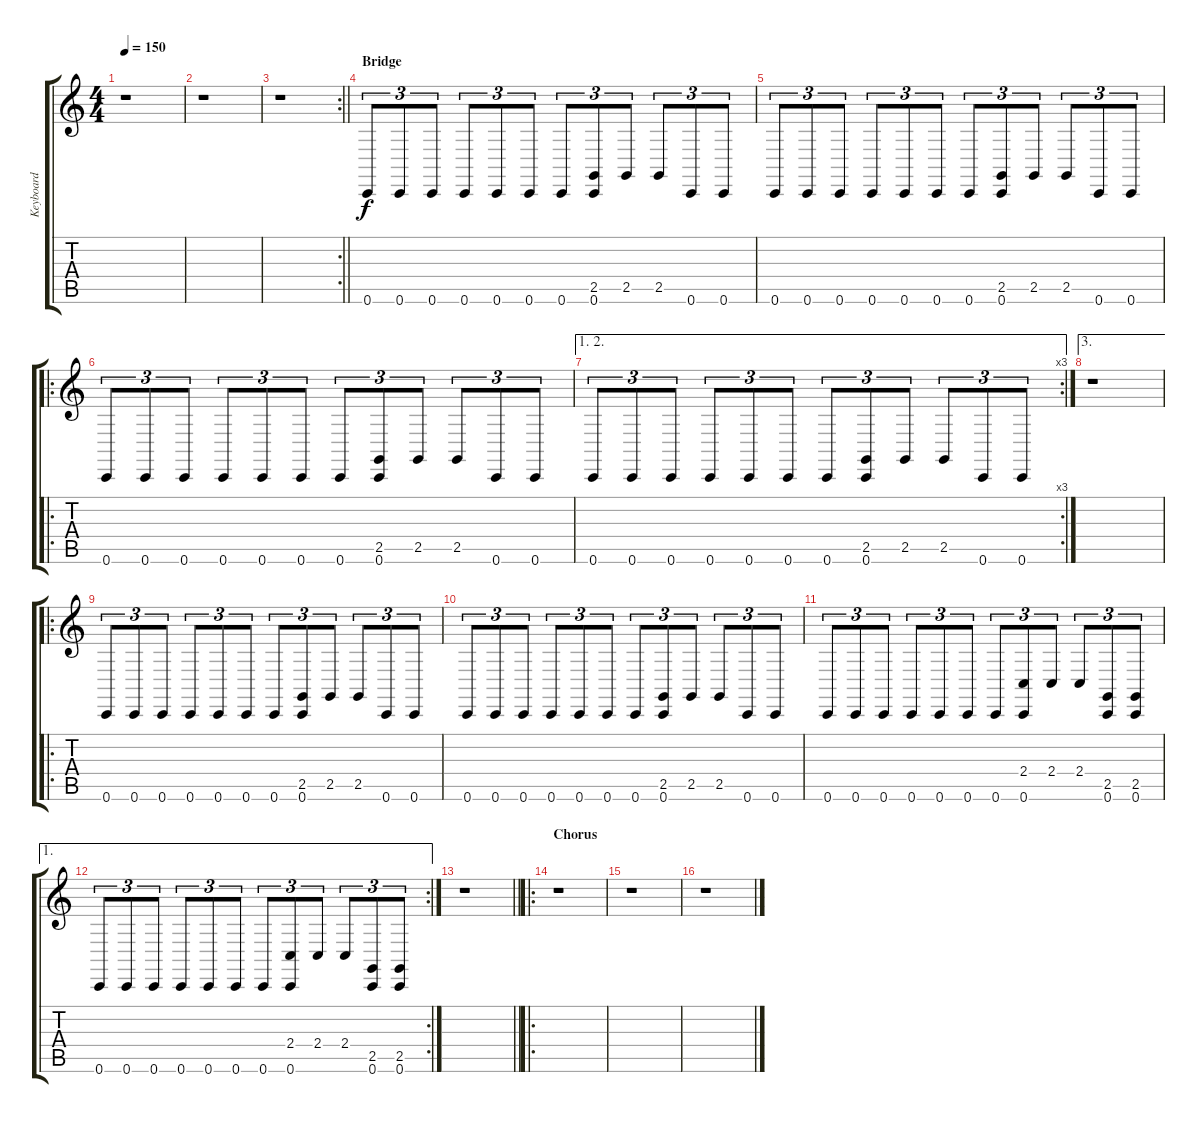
\track ("Keyboard" "Keyboard") {instrument lead2sawtooth}
\staff {score tabs}
\tuning (C4 G3 Eb3 Bb2 F2 C2) {hide}
\ts (4 4)
\tempo 150
\clef g2
\ks c
r.1{dy f} |
r.1 |
\rc 2
\barLineRight lightlight
r.1 |
\section ("" "Bridge")
0.6.8{tu (3 2) instrument fx7echoes} 0.6.8{tu (3 2)} 0.6.8{tu (3 2)} 0.6.8{tu (3 2)} 0.6.8{tu (3 2)} 0.6.8{tu (3 2)} 0.6.8{tu (3 2)} (2.5 0.6).8{tu (3 2)} 2.5.8{tu (3 2)} 2.5.8{tu (3 2)} 0.6.8{tu (3 2)} 0.6.8{tu (3 2)} |
0.6.8{tu (3 2)} 0.6.8{tu (3 2)} 0.6.8{tu (3 2)} 0.6.8{tu (3 2)} 0.6.8{tu (3 2)} 0.6.8{tu (3 2)} 0.6.8{tu (3 2)} (2.5 0.6).8{tu (3 2)} 2.5.8{tu (3 2)} 2.5.8{tu (3 2)} 0.6.8{tu (3 2)} 0.6.8{tu (3 2)} |
\ro
0.6.8{tu (3 2) instrument fx7echoes} 0.6.8{tu (3 2)} 0.6.8{tu (3 2)} 0.6.8{tu (3 2)} 0.6.8{tu (3 2)} 0.6.8{tu (3 2)} 0.6.8{tu (3 2)} (2.5 0.6).8{tu (3 2)} 2.5.8{tu (3 2)} 2.5.8{tu (3 2)} 0.6.8{tu (3 2)} 0.6.8{tu (3 2)} |
\ae (1 2)
\rc 3
0.6.8{tu (3 2)} 0.6.8{tu (3 2)} 0.6.8{tu (3 2)} 0.6.8{tu (3 2)} 0.6.8{tu (3 2)} 0.6.8{tu (3 2)} 0.6.8{tu (3 2)} (2.5 0.6).8{tu (3 2)} 2.5.8{tu (3 2)} 2.5.8{tu (3 2)} 0.6.8{tu (3 2)} 0.6.8{tu (3 2)} |
\ae 3
r.1 |
\ro
0.6.8{tu (3 2)} 0.6.8{tu (3 2)} 0.6.8{tu (3 2)} 0.6.8{tu (3 2)} 0.6.8{tu (3 2)} 0.6.8{tu (3 2)} 0.6.8{tu (3 2)} (2.5 0.6).8{tu (3 2)} 2.5.8{tu (3 2)} 2.5.8{tu (3 2)} 0.6.8{tu (3 2)} 0.6.8{tu (3 2)} |
0.6.8{tu (3 2)} 0.6.8{tu (3 2)} 0.6.8{tu (3 2)} 0.6.8{tu (3 2)} 0.6.8{tu (3 2)} 0.6.8{tu (3 2)} 0.6.8{tu (3 2)} (2.5 0.6).8{tu (3 2)} 2.5.8{tu (3 2)} 2.5.8{tu (3 2)} 0.6.8{tu (3 2)} 0.6.8{tu (3 2)} |
0.6.8{tu (3 2)} 0.6.8{tu (3 2)} 0.6.8{tu (3 2)} 0.6.8{tu (3 2)} 0.6.8{tu (3 2)} 0.6.8{tu (3 2)} 0.6.8{tu (3 2)} (2.4 0.6).8{tu (3 2)} 2.4.8{tu (3 2)} 2.4.8{tu (3 2)} (2.5 0.6).8{tu (3 2)} (2.5 0.6).8{tu (3 2)} |
\ae 1
\rc 2
0.6.8{tu (3 2)} 0.6.8{tu (3 2)} 0.6.8{tu (3 2)} 0.6.8{tu (3 2)} 0.6.8{tu (3 2)} 0.6.8{tu (3 2)} 0.6.8{tu (3 2)} (2.4 0.6).8{tu (3 2)} 2.4.8{tu (3 2)} 2.4.8{tu (3 2)} (2.5 0.6).8{tu (3 2)} (2.5 0.6).8{tu (3 2)} |
\barLineRight lightlight
r.1 |
\ro
\section ("" "Chorus")
r.1 |
r.1 |
r.1
